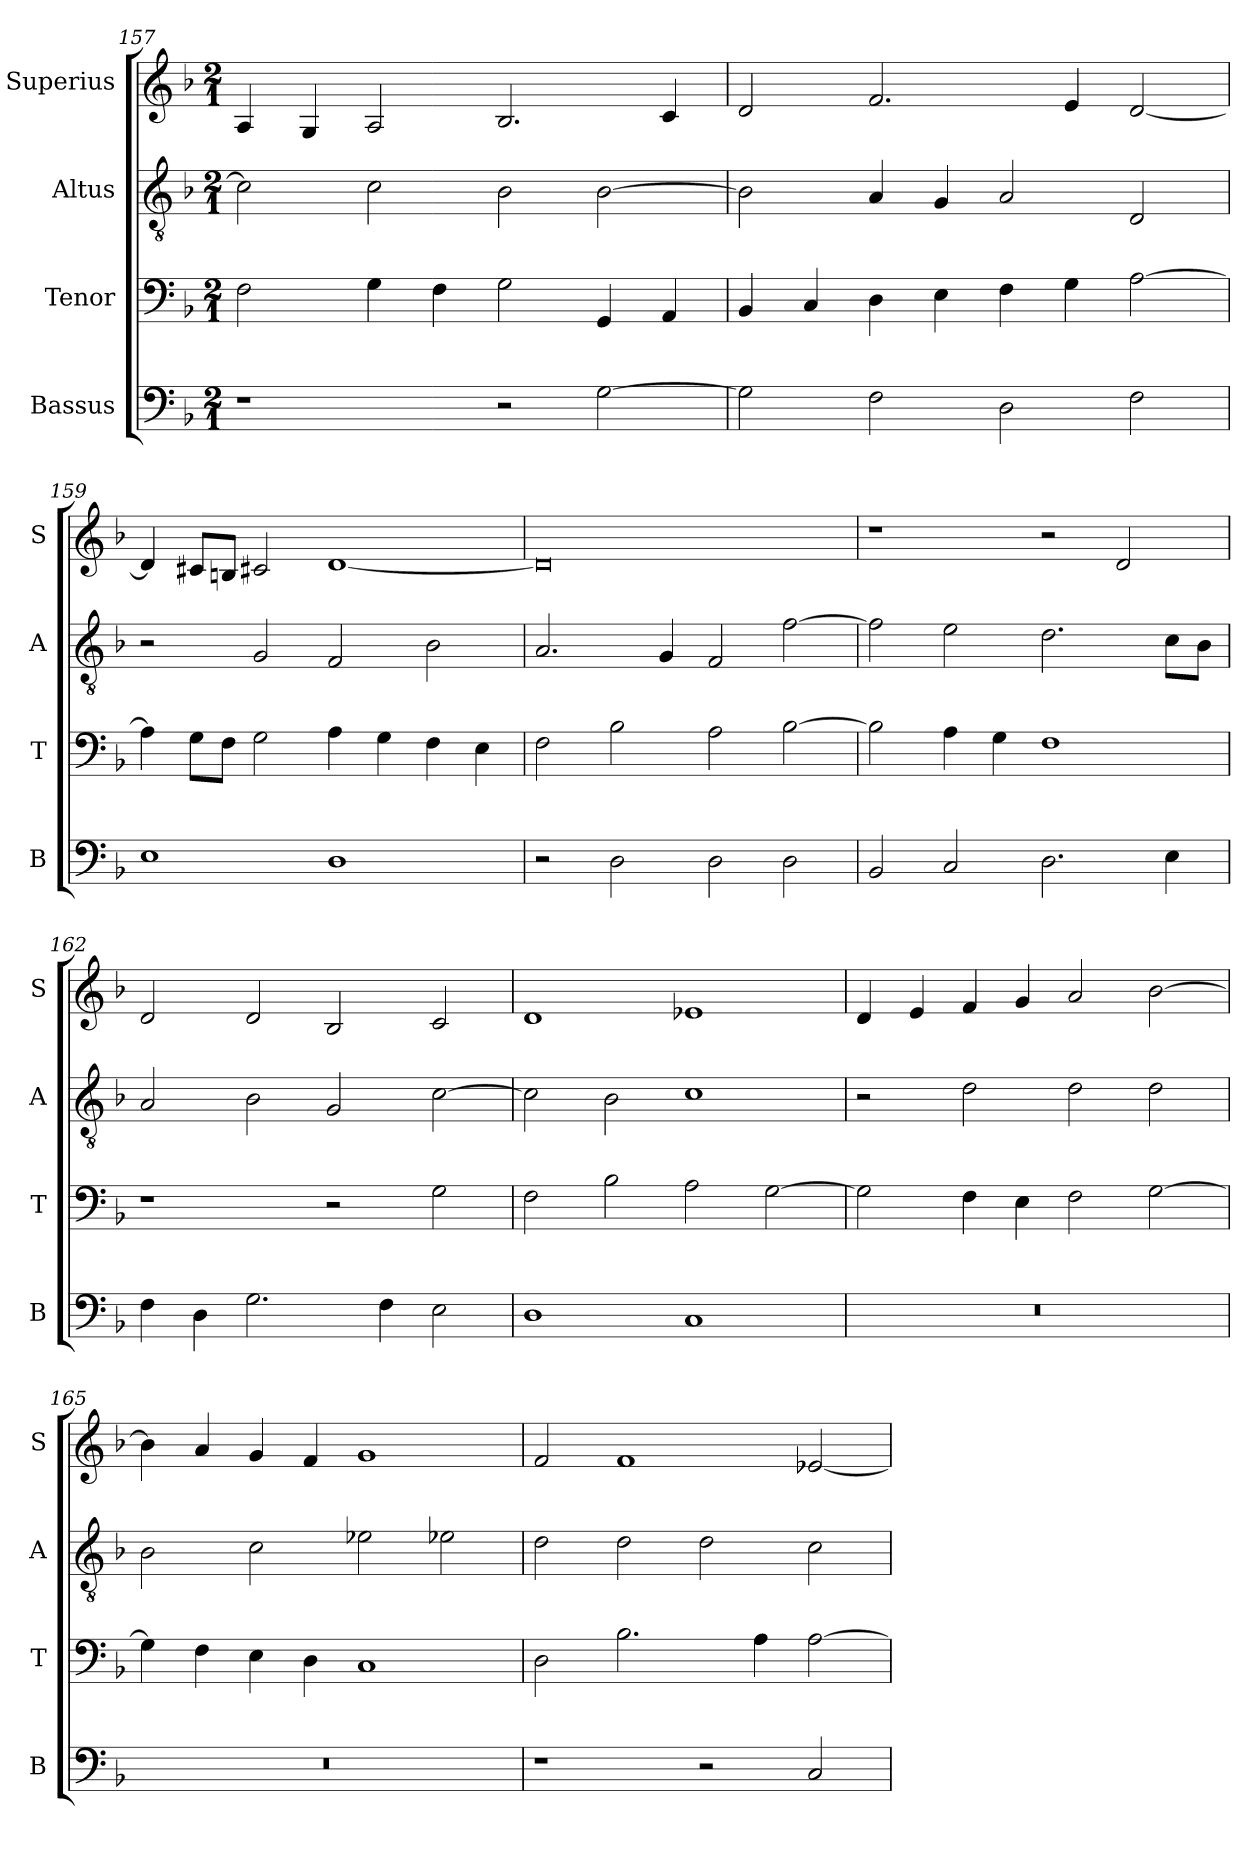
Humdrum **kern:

**kern	**kern	**kern	**kern
*part4	*part3	*part2	*part1
*staff4	*staff3	*staff2	*staff1
*I"Bassus	*I"Tenor	*I"Altus	*I"Superius
*I'B	*I'T	*I'A	*I'S
*clefF4	*clefF4	*clefGv2	*clefG2
*k[b-]	*k[b-]	*k[b-]	*k[b-]
*F:	*F:	*F:	*F:
*M2/1	*M2/1	*M2/1	*M2/1
=157	=157	=157	=157
1r	2F	2c]	4A
.	.	.	4G
.	4G	2c	2A
.	4F	.	.
2r	2G	2B-	2.B-
[2G	4GG	[2B-	.
.	4AA	.	4c
=158	=158	=158	=158
2G]	4BB-	2B-]	2d
.	4C	.	.
2F	4D	4A	2.f
.	4E	4G	.
2D	4F	2A	.
.	4G	.	4e
2F	[2A	2D	[2d
=159	=159	=159	=159
1E	4A]	2r	4d]
.	8GL	.	8c#XL
.	8FJ	.	8BnJ
.	2G	2G	2c#X
1D	4A	2F	[1d
.	4G	.	.
.	4F	2B-	.
.	4E	.	.
=160	=160	=160	=160
2r	2F	2.A	0d]
2D	2B-	.	.
.	.	4G	.
2D	2A	2F	.
2D	[2B-	[2f	.
=161	=161	=161	=161
2BB-	2B-]	2f]	1r
2C	4A	2e	.
.	4G	.	.
2.D	1F	2.d	2r
.	.	.	2d
4E	.	8cL	.
.	.	8B-J	.
=162	=162	=162	=162
4F	1r	2A	2d
4D	.	.	.
2.G	.	2B-	2d
.	2r	2G	2B-
4F	.	.	.
2E	2G	[2c	2c
=163	=163	=163	=163
1D	2F	2c]	1d
.	2B-	2B-	.
1C	2A	1c	1e-X
.	[2G	.	.
=164	=164	=164	=164
0r	2G]	2r	4d
.	.	.	4e
.	4F	2d	4f
.	4E	.	4g
.	2F	2d	2a
.	[2G	2d	[2b-
=165	=165	=165	=165
0r	4G]	2B-	4b-]
.	4F	.	4a
.	4E	2c	4g
.	4D	.	4f
.	1C	2e-X	1g
.	.	2e-X	.
=166	=166	=166	=166
1r	2D	2d	2f
.	2.B-	2d	1f
2r	.	2d	.
.	4A	.	.
2C	[2A	2c	[2e-X
=	=	=	=
*-	*-	*-	*-
